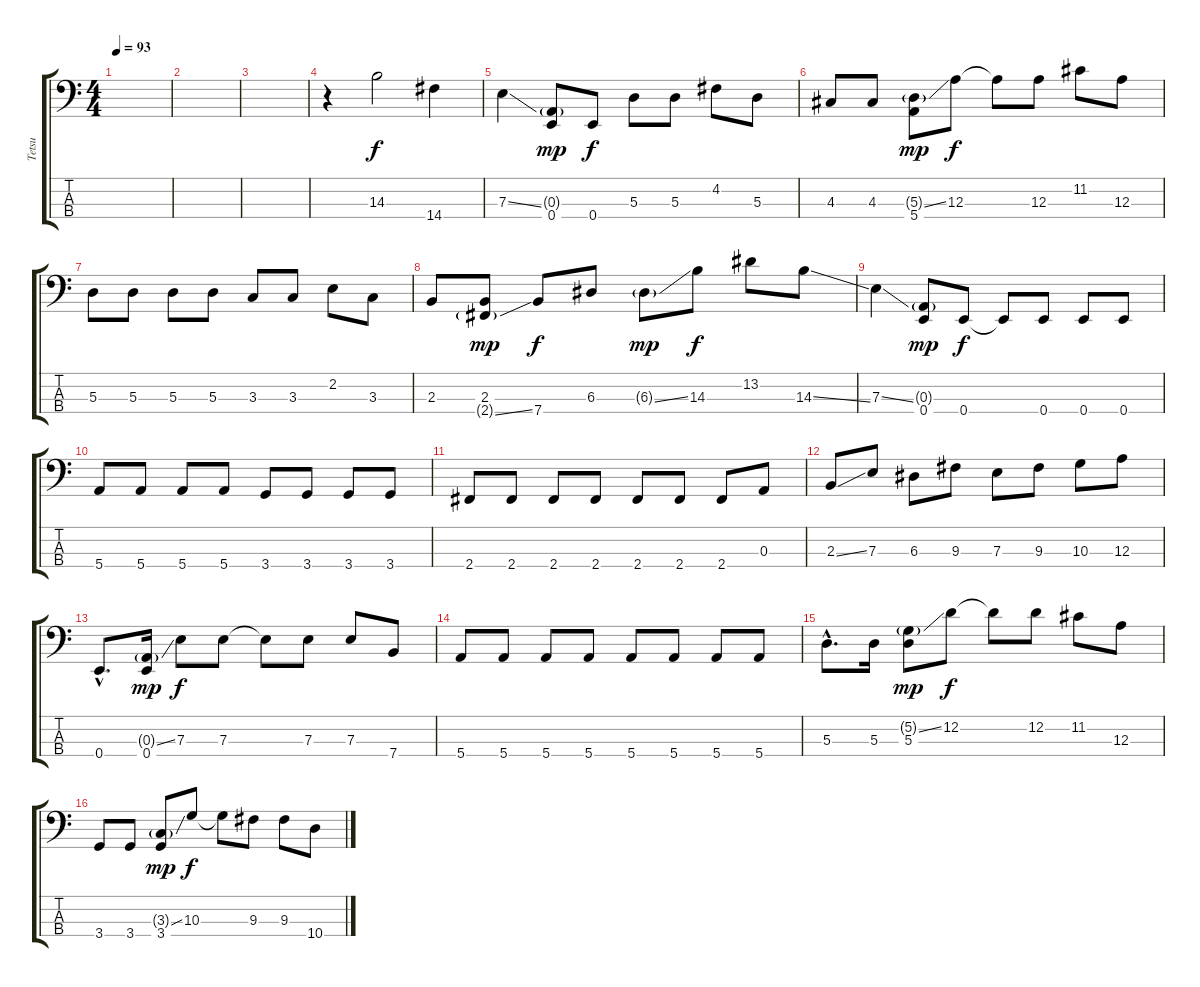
\track ("Tetsu" "Tetsu") {instrument electricbasspick}
\staff {score tabs}
\tuning (G2 D2 A1 E1) {hide}
\ts (4 4)
\tempo 93
\clef f4
\ks c
|
|
|
r.4 14.3.2 14.4.4 |
7.3{ss}.4 (0.3{g} 0.4).8{dy mp} 0.4.8{dy f} 5.3.8 5.3.8 4.2.8 5.3.8 |
4.3.8 4.3.8 (5.3{ss g} 5.4).8{dy mp} 12.3.8{dy f} 12.3{t}.8 12.3.8 11.2.8 12.3.8 |
5.3.8 5.3.8 5.3.8 5.3.8 3.3.8 3.3.8 2.2.8 3.3.8 |
2.3.8 (2.3 2.4{ss g}).8{dy mp} 7.4.8{dy f} 6.3.8 6.3{ss g}.8{dy mp} 14.3.8{dy f} 13.2.8 14.3{ss}.8 |
7.3{ss}.4 (0.3{g} 0.4).8{dy mp} 0.4.8{dy f} 0.4{t}.8 0.4.8 0.4.8 0.4.8 |
5.4.8 5.4.8 5.4.8 5.4.8 3.4.8 3.4.8 3.4.8 3.4.8 |
2.4.8 2.4.8 2.4.8 2.4.8 2.4.8 2.4.8 2.4.8 0.3.8 |
2.3{ss}.8 7.3.8 6.3.8 9.3.8 7.3.8 9.3.8 10.3.8 12.3.8 |
0.4{hac}.8{d} (0.3{ss g} 0.4).16{dy mp} 7.3.8{dy f} 7.3.8 7.3{t}.8 7.3.8 7.3.8 7.4.8 |
5.4.8 5.4.8 5.4.8 5.4.8 5.4.8 5.4.8 5.4.8 5.4.8 |
5.3{hac}.8{d} 5.3.16 (5.2{ss g} 5.3).8{dy mp} 12.2.8{dy f} 12.2{t}.8 12.2.8 11.2.8 12.3.8 |
3.4.8 3.4.8 (3.3{ss g} 3.4).8{dy mp} 10.3.8{dy f} 10.3{t}.8 9.3.8 9.3.8 10.4{ss}.8
